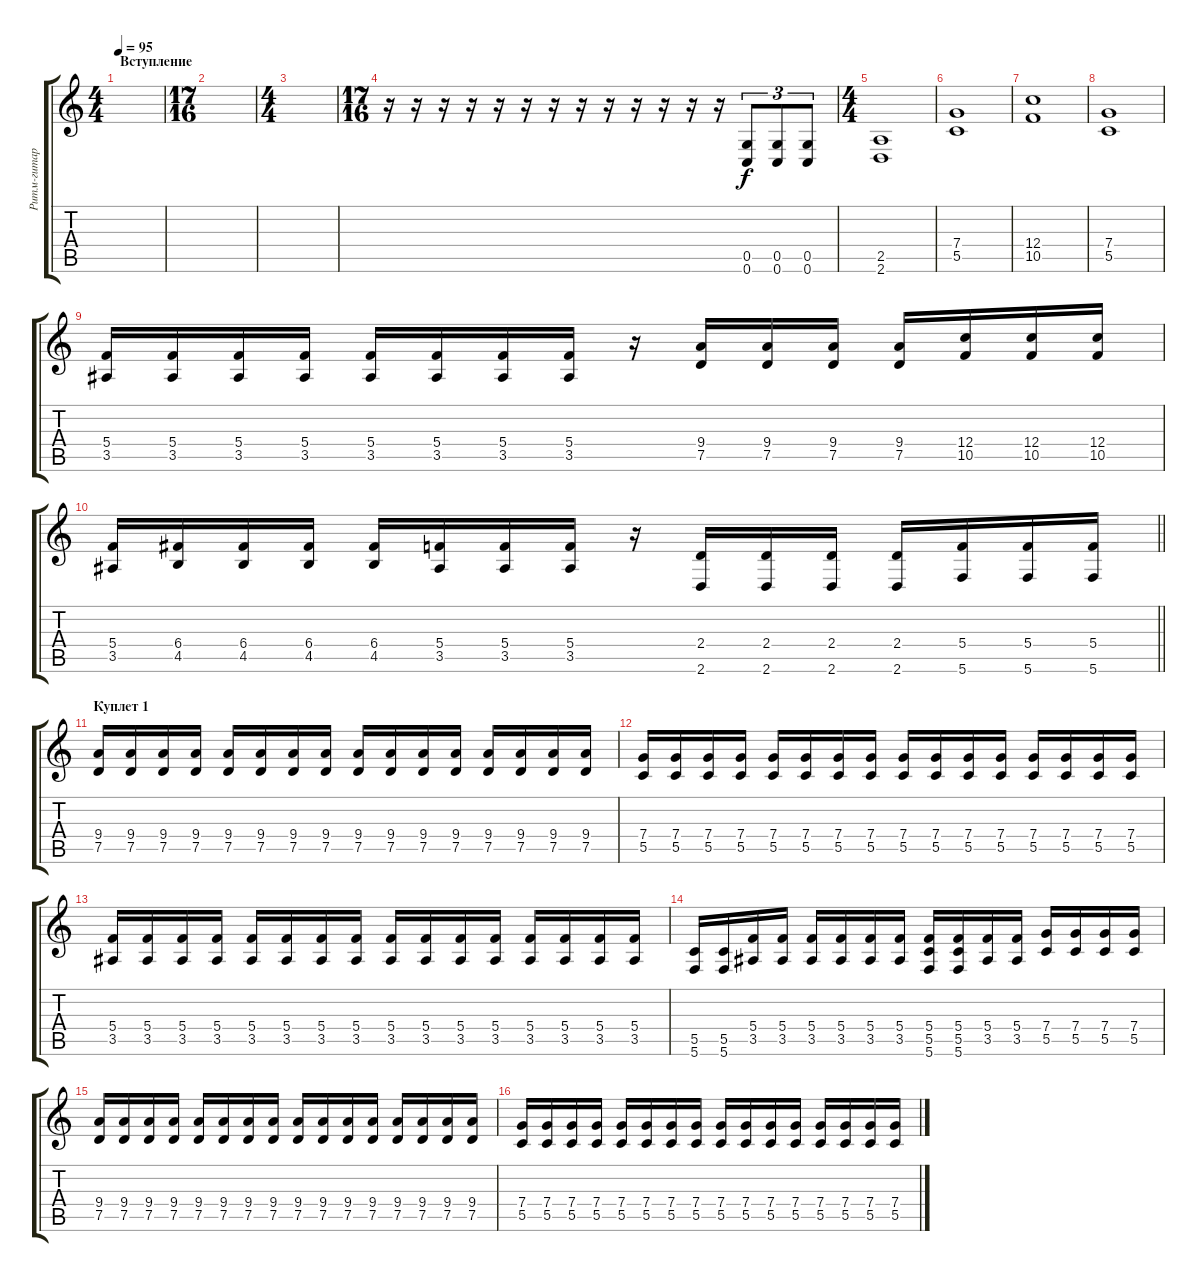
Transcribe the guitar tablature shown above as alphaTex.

\track ("Ритм-гитара" "Ритм-гитар") {instrument distortionguitar}
\staff {score tabs}
\tuning (D4 A3 F3 C3 G2 C2) {hide}
\ts (4 4)
\section ("" "Вступление")
\tempo 95
\clef g2
\ks c
|
\ts (17 16)
|
\ts (4 4)
|
\ts (17 16)
r.16 r.16 r.16 r.16 r.16 r.16 r.16 r.16 r.16 r.16 r.16 r.16 r.16 (0.5 0.6).8{tu (3 2)} (0.5 0.6).8{tu (3 2)} (0.5 0.6).8{tu (3 2)} |
\ts (4 4)
(2.5 2.6).1 |
(7.4 5.5).1 |
(12.4 10.5).1 |
(7.4 5.5).1 |
(5.4 3.5).16 (5.4 3.5).16 (5.4 3.5).16 (5.4 3.5).16 (5.4 3.5).16 (5.4 3.5).16 (5.4 3.5).16 (5.4 3.5).16 r.16 (9.4 7.5).16 (9.4 7.5).16 (9.4 7.5).16 (9.4 7.5).16 (12.4 10.5).16 (12.4 10.5).16 (12.4 10.5).16 |
\barLineRight lightlight
(5.4 3.5).16 (6.4 4.5).16 (6.4 4.5).16 (6.4 4.5).16 (6.4 4.5).16 (5.4 3.5).16 (5.4 3.5).16 (5.4 3.5).16 r.16 (2.4 2.6).16 (2.4 2.6).16 (2.4 2.6).16 (2.4 2.6).16 (5.4 5.6).16 (5.4 5.6).16 (5.4 5.6).16 |
\section ("" "Куплет 1")
(9.4 7.5).16 (9.4 7.5).16 (9.4 7.5).16 (9.4 7.5).16 (9.4 7.5).16 (9.4 7.5).16 (9.4 7.5).16 (9.4 7.5).16 (9.4 7.5).16 (9.4 7.5).16 (9.4 7.5).16 (9.4 7.5).16 (9.4 7.5).16 (9.4 7.5).16 (9.4 7.5).16 (9.4 7.5).16 |
(7.4 5.5).16 (7.4 5.5).16 (7.4 5.5).16 (7.4 5.5).16 (7.4 5.5).16 (7.4 5.5).16 (7.4 5.5).16 (7.4 5.5).16 (7.4 5.5).16 (7.4 5.5).16 (7.4 5.5).16 (7.4 5.5).16 (7.4 5.5).16 (7.4 5.5).16 (7.4 5.5).16 (7.4 5.5).16 |
(5.4 3.5).16 (5.4 3.5).16 (5.4 3.5).16 (5.4 3.5).16 (5.4 3.5).16 (5.4 3.5).16 (5.4 3.5).16 (5.4 3.5).16 (5.4 3.5).16 (5.4 3.5).16 (5.4 3.5).16 (5.4 3.5).16 (5.4 3.5).16 (5.4 3.5).16 (5.4 3.5).16 (5.4 3.5).16 |
(5.5 5.6).16 (5.5 5.6).16 (5.4 3.5).16 (5.4 3.5).16 (5.4 3.5).16 (5.4 3.5).16 (5.4 3.5).16 (5.4 3.5).16 (5.4 5.5 5.6).16 (5.4 5.5 5.6).16 (5.4 3.5).16 (5.4 3.5).16 (7.4 5.5).16 (7.4 5.5).16 (7.4 5.5).16 (7.4 5.5).16 |
(9.4 7.5).16 (9.4 7.5).16 (9.4 7.5).16 (9.4 7.5).16 (9.4 7.5).16 (9.4 7.5).16 (9.4 7.5).16 (9.4 7.5).16 (9.4 7.5).16 (9.4 7.5).16 (9.4 7.5).16 (9.4 7.5).16 (9.4 7.5).16 (9.4 7.5).16 (9.4 7.5).16 (9.4 7.5).16 |
(7.4 5.5).16 (7.4 5.5).16 (7.4 5.5).16 (7.4 5.5).16 (7.4 5.5).16 (7.4 5.5).16 (7.4 5.5).16 (7.4 5.5).16 (7.4 5.5).16 (7.4 5.5).16 (7.4 5.5).16 (7.4 5.5).16 (7.4 5.5).16 (7.4 5.5).16 (7.4 5.5).16 (7.4 5.5).16
